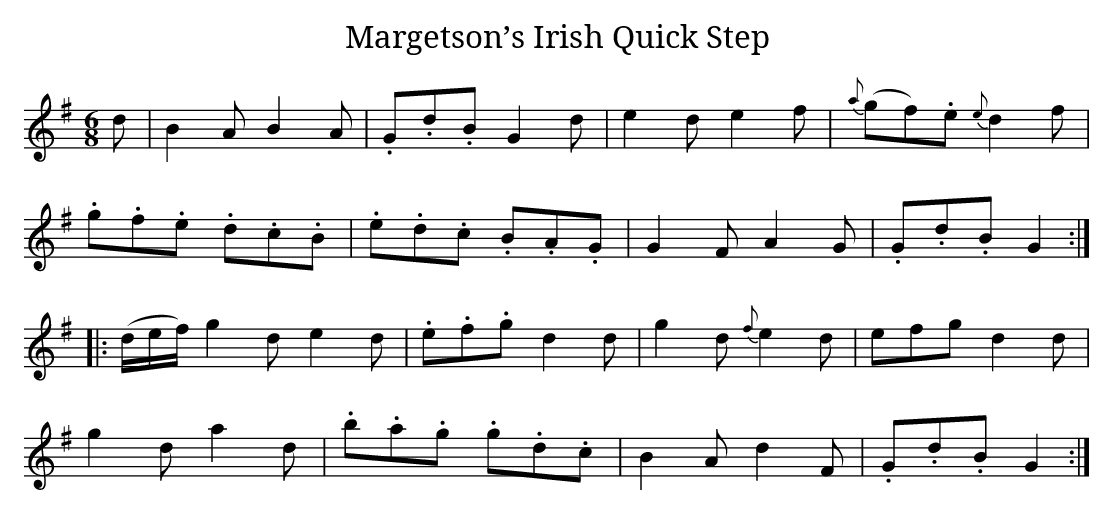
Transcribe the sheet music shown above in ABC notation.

X:1
T:Margetson’s Irish Quick Step
M:6/8
L:1/8
K:G
d|B2A B2A|.G.d.B G2d|e2d e2f|{a}(gf).e {e}d2f|
.g.f.e .d.c.B|.e.d.c .B.A.G|G2F A2G|.G.d.B G2:|
|:(d/e/f/)g2d e2d|.e.f.g d2d|g2d {f}e2 d|efg d2d|
g2d a2d|.b.a.g .g.d.c|B2A d2F|.G.d.B G2:|
